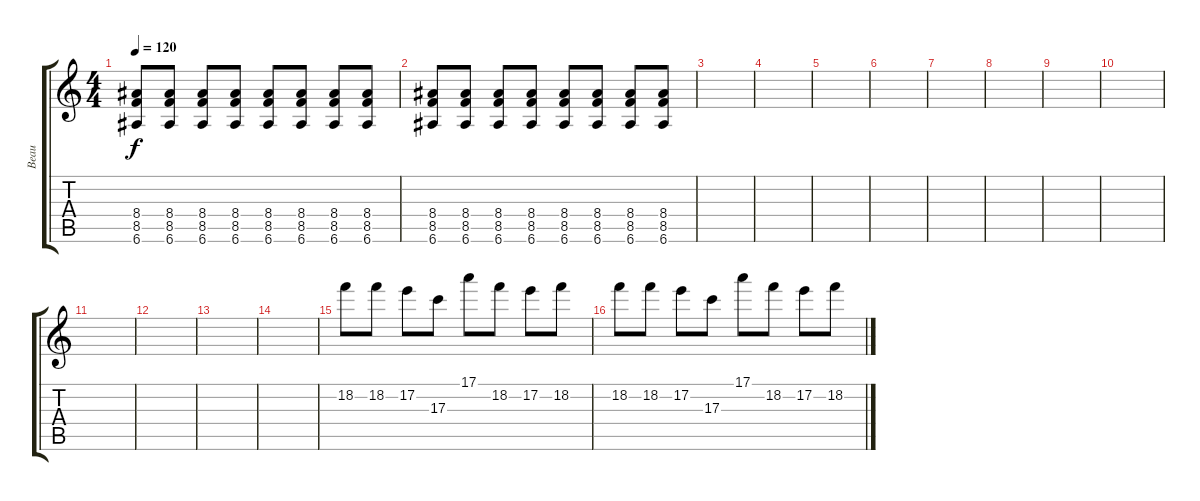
\track ("Beau" "Beau") {instrument distortionguitar}
\staff {score tabs}
\tuning (E4 B3 G3 D3 A2 E2) {hide}
\ts (4 4)
\tempo 120
\clef g2
\ks c
(8.4 8.5 6.6).8{dy f} (8.4 8.5 6.6).8 (8.4 8.5 6.6).8 (8.4 8.5 6.6).8 (8.4 8.5 6.6).8 (8.4 8.5 6.6).8 (8.4 8.5 6.6).8 (8.4 8.5 6.6).8 |
(8.4 8.5 6.6).8 (8.4 8.5 6.6).8 (8.4 8.5 6.6).8 (8.4 8.5 6.6).8 (8.4 8.5 6.6).8 (8.4 8.5 6.6).8 (8.4 8.5 6.6).8 (8.4 8.5 6.6).8 |
|
|
|
|
|
|
|
|
|
|
|
|
18.2.8 18.2.8 17.2.8 17.3.8 17.1.8 18.2.8 17.2.8 18.2.8 |
18.2.8 18.2.8 17.2.8 17.3.8 17.1.8 18.2.8 17.2.8 18.2.8
